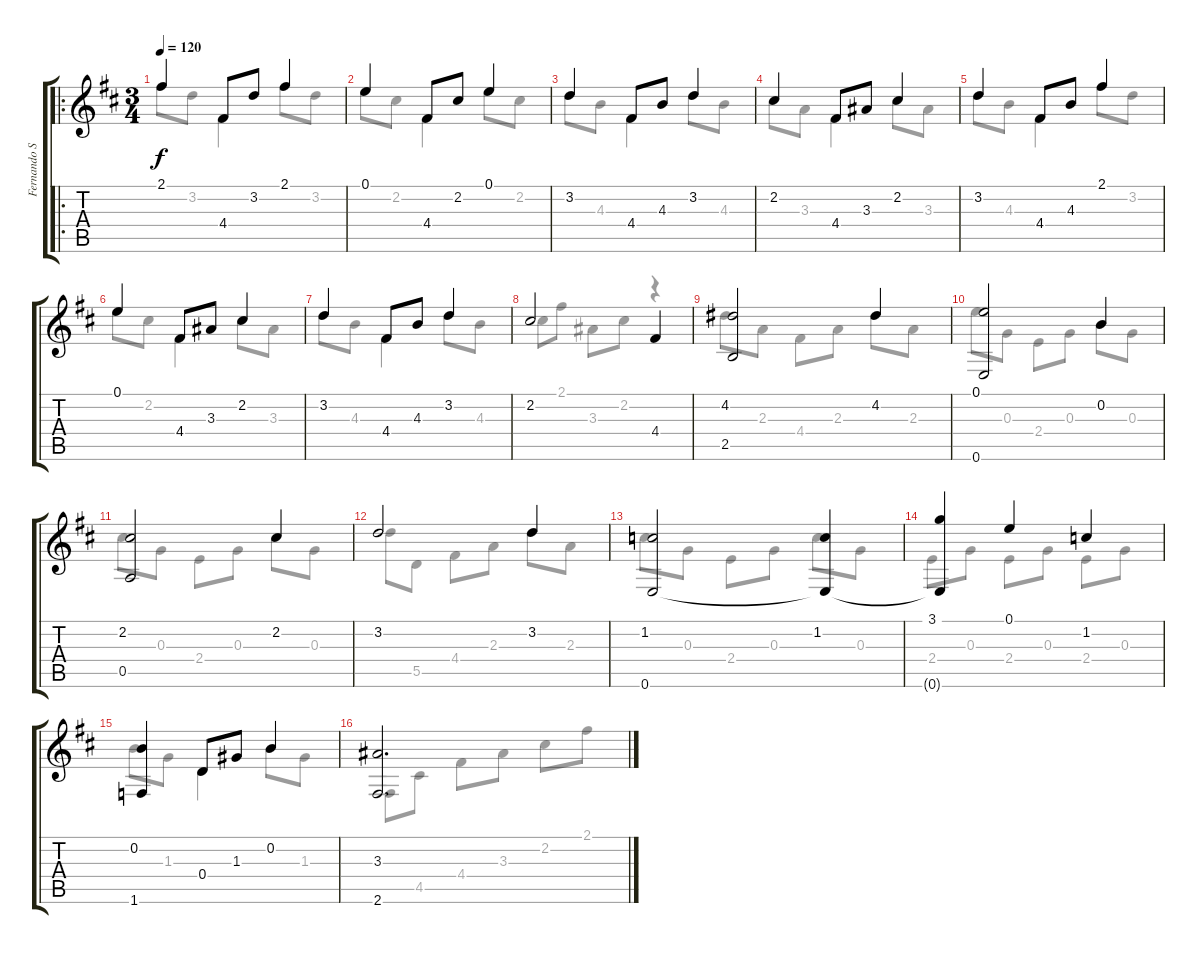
\track ("Fernando Sor" "Fernando S") {instrument acousticguitarnylon}
\staff {score tabs}
\tuning (E4 B3 G3 D3 A2 E2) {hide}
\voice
\ro
\ts (3 4)
\tempo 120
\clef g2
\ks d
2.1.4{dy f} 4.4.8 3.2.8 2.1.4 |
0.1.4 4.4.8 2.2.8 0.1.4 |
3.2.4 4.4.8 4.3.8 3.2.4 |
2.2.4 4.4.8 3.3.8 2.2.4 |
3.2.4 4.4.8 4.3.8 2.1.4 |
0.1.4 4.4.8 3.3.8 2.2.4 |
3.2.4 4.4.8 4.3.8 3.2.4 |
2.2.2 4.4.4 |
(4.2 2.5).2 4.2.4 |
(0.1 0.6).2 0.2.4 |
(2.2 0.5).2 2.2.4 |
3.2.2 3.2.4 |
(1.2 0.6).2 (1.2 0.6{t}).4 |
(3.1 0.6{t}).4 0.1.4 1.2.4 |
(0.2 1.6).4 0.4.8 1.3.8 0.2.4 |
(3.3 2.6).2{d}
\voice
\clef g2
\ottava regular
\simile none
\ks d
2.1.8{dy f} 3.2.8 4.4.4 2.1.8 3.2.8 |
0.1.8 2.2.8 4.4.4 0.1.8 2.2.8 |
3.2.8 4.3.8 4.4.4 3.2.8 4.3.8 |
2.2.8 3.3.8 4.4.4 2.2.8 3.3.8 |
3.2.8 4.3.8 4.4.4 2.1.8 3.2.8 |
0.1.8 2.2.8 4.4.4 2.2.8 3.3.8 |
3.2.8 4.3.8 4.4.4 3.2.8 4.3.8 |
2.2.8 2.1.8 3.3.8 2.2.8 r.4 |
4.2.8 2.3.8 4.4.8 2.3.8 4.2.8 2.3.8 |
0.1.8 0.3.8 2.4.8 0.3.8 0.2.8 0.3.8 |
2.2.8 0.3.8 2.4.8 0.3.8 2.2.8 0.3.8 |
3.2.8 5.5.8 4.4.8 2.3.8 3.2.8 2.3.8 |
1.2.8 0.3.8 2.4.8 0.3.8 1.2.8 0.3.8 |
2.4.8 0.3.8 2.4.8 0.3.8 2.4.8 0.3.8 |
0.2.8 1.3.8 0.4.4 0.2.8 1.3.8 |
2.6.8 4.5.8 4.4.8 3.3.8 2.2.8 2.1.8
